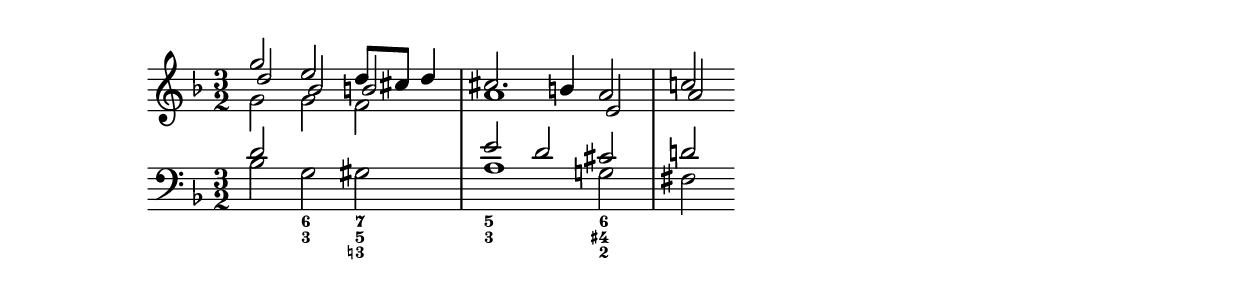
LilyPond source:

\language "english"
\include "lily/helper.ly"

global = {\key d \minor \time 3/2}

soprano = \relative { \voiceOne
g''2 e2 {d8 cs8 d4} |	% mm.1
cs2. b!4 a2 |		% mm.2
c!			% mm.3
}


altoI = \relative { \voiceThree
d''2 bf b! |	% mm.1
a1 e2 |		% mm.2
a		% mm.3
}

altoII = \relative { \voiceTwo
g'2 g f |	% mm.1
\change Staff = lower
\stemUp
e d cs |	% mm.2
d!		% mm.3
}

tenor = \relative { \voiceOne
d'2	% mm.1
}

bass = \relative { \voiceTwo
bf2 g gs |	% mm. 1 
a1 g!2	|	% mm.2
fs		% mm.3
}

harmony = \figures {
s2 <6 3> <7 5 3!> |
<5 3>1 <6 4+ 2>2
}

\score {
    \new PianoStaff <<
        \override PianoStaff.SystemStartBrace.collapse-height = #20
        \override Score.SystemStartBar.collapse-height = #20
        \new Staff = "upper" << \global \bar "" \clef treble \new Voice { \soprano } \new Voice { \altoII} \new Voice { \altoI }>>
        \new Staff = "lower" << \global \bar "" \clef bass  \new Voice { \tenor }\new Voice { \bass }  \harmony >>
    >>
}
